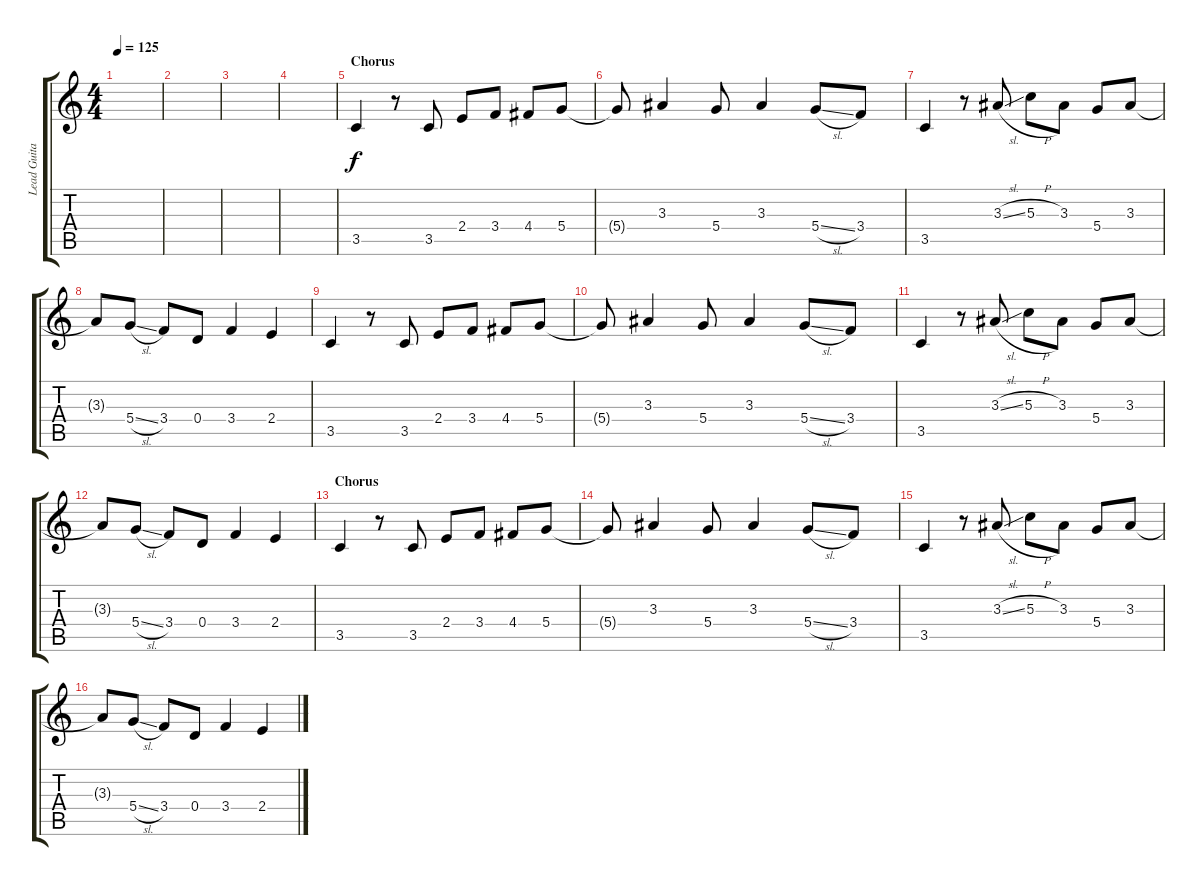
\track ("Lead Guitar" "Lead Guita") {instrument electricguitarclean}
\staff {score tabs}
\tuning (E4 B3 G3 D3 A2 E2) {hide}
\ts (4 4)
\tempo 125
\clef g2
\ks c
|
|
|
|
\section ("" "Chorus")
3.5.4 r.8 3.5.8 2.4.8 3.4.8 4.4.8 5.4.8 |
5.4{t}.8 3.3.4 5.4.8 3.3.4 5.4{sl}.8 3.4.8 |
3.5.4 r.8 3.3{sl}.8 5.3{h}.8 3.3.8 5.4.8 3.3.8 |
3.3{t}.8 5.4{sl}.8 3.4.8 0.4.8 3.4.4 2.4.4 |
3.5.4 r.8 3.5.8 2.4.8 3.4.8 4.4.8 5.4.8 |
5.4{t}.8 3.3.4 5.4.8 3.3.4 5.4{sl}.8 3.4.8 |
3.5.4 r.8 3.3{sl}.8 5.3{h}.8 3.3.8 5.4.8 3.3.8 |
3.3{t}.8 5.4{sl}.8 3.4.8 0.4.8 3.4.4 2.4.4 |
\section ("" "Chorus")
3.5.4 r.8 3.5.8 2.4.8 3.4.8 4.4.8 5.4.8 |
5.4{t}.8 3.3.4 5.4.8 3.3.4 5.4{sl}.8 3.4.8 |
3.5.4 r.8 3.3{sl}.8 5.3{h}.8 3.3.8 5.4.8 3.3.8 |
3.3{t}.8 5.4{sl}.8 3.4.8 0.4.8 3.4.4 2.4.4
